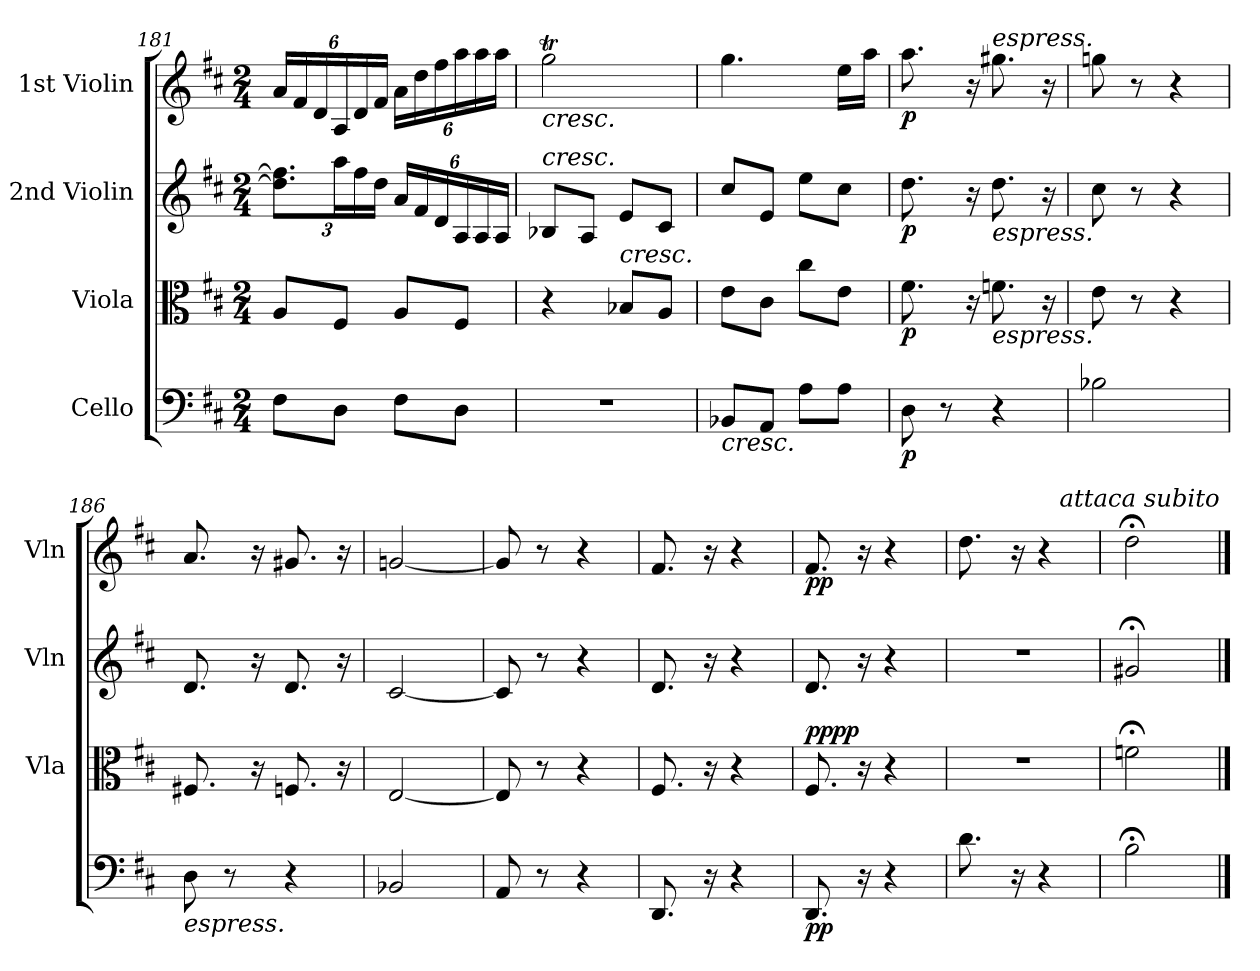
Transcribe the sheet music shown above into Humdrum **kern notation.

**kern	**dynam	**kern	**dynam	**kern	**dynam	**kern	**dynam
*part4	*part4	*part3	*part3	*part2	*part2	*part1	*part1
*staff4	*staff4	*staff3	*staff3	*staff2	*staff2	*staff1	*staff1
*I"Cello	*	*I"Viola	*	*I"2nd Violin	*	*I"1st Violin	*
*	*	*I'Vla	*	*I'Vln	*	*I'Vln	*
*clefF4	*	*clefC3	*	*clefG2	*	*clefG2	*
*k[f#c#]	*	*k[f#c#]	*	*k[f#c#]	*	*k[f#c#]	*
*M2/4	*	*M2/4	*	*M2/4	*	*M2/4	*
*	*	*	*	*Xbrackettup	*	*Xbrackettup	*
=181	=181	=181	=181	=181	=181	=181	=181
8F#\L	.	8A/L	.	12.dd\] 12.ff#\]L	.	24a/LL	.
.	.	.	.	.	.	24f#/	.
.	.	.	.	.	.	24d/	.
8D\J	.	8F#/J	.	24aa\L	.	24A/	.
.	.	.	.	24ff#\	.	24d/	.
.	.	.	.	24dd\JJ	.	24f#/JJ	.
8F#\L	.	8A/L	.	24a/LL	.	24a\LL	.
.	.	.	.	24f#/	.	24dd\	.
.	.	.	.	24d/	.	24ff#\	.
8D\J	.	8F#/J	.	24A/	.	24aa\	.
.	.	.	.	24A/	.	24aa\	.
.	.	.	.	24A/JJ	.	24aa\JJ	.
=182	=182	=182	=182	=182	=182	=182	=182
!	!	!	!	!	!	!LO:TX:b:i:t=cresc.	!
!	!	!	!	!LO:TX:a:i:t=cresc.	!	!	!
2r	.	4r	.	8B-X/L	.	2ggT\	.
.	.	.	.	8A/J	.	.	.
!	!	!LO:TX:a:i:t=cresc.	!	!	!	!	!
.	.	8B-X/L	.	8e/L	.	.	.
.	.	8A/J	.	8c#/J	.	.	.
=183	=183	=183	=183	=183	=183	=183	=183
!LO:TX:b:i:t=cresc.	!	!	!	!	!	!	!
8BB-X/L	.	8e\L	.	8cc#/L	.	4.gg\	.
8AA/J	.	8c#\J	.	8e/J	.	.	.
8A\L	.	8cc#\L	.	8ee\L	.	.	.
8A\J	.	8e\J	.	8cc#\J	.	16eeTTT\LL	.
.	.	.	.	.	.	16aa\JJ	.
!!LO:LB:g=z
=184	=184	=184	=184	=184	=184	=184	=184
!	!LO:DY:b	!	!LO:DY:b	!	!LO:DY:b	!	!LO:DY:b
8D\	p	8.f#\	p	8.dd\	p	8.aa\	p
8r	.	.	.	.	.	.	.
.	.	16r	.	16r	.	16r	.
!	!	!	!	!	!	!LO:TX:a:i:t=espress.	!
!	!	!	!	!LO:TX:b:i:t=espress.	!	!	!
!	!	!LO:TX:b:i:t=espress.	!	!	!	!	!
4r	.	8.fn\	.	8.dd\	.	8.gg#X\	.
.	.	16r	.	16r	.	16r	.
!!LO:LB:g=z
=185	=185	=185	=185	=185	=185	=185	=185
2B-X\	.	8e\	.	8cc#\	.	8ggn\	.
.	.	8r	.	8r	.	8r	.
.	.	4r	.	4r	.	4r	.
=186	=186	=186	=186	=186	=186	=186	=186
!LO:TX:b:i:t=espress.	!	!	!	!	!	!	!
8D\	.	8.F#X/	.	8.d/	.	8.a/	.
8r	.	.	.	.	.	.	.
.	.	16r	.	16r	.	16r	.
4r	.	8.Fn/	.	8.d/	.	8.g#X/	.
.	.	16r	.	16r	.	16r	.
=187	=187	=187	=187	=187	=187	=187	=187
2BB-X/	.	[2E/	.	[2c#/	.	[2gn/	.
=188	=188	=188	=188	=188	=188	=188	=188
8AA/	.	8E/]	.	8c#/]	.	8g/]	.
8r	.	8r	.	8r	.	8r	.
4r	.	4r	.	4r	.	4r	.
=189	=189	=189	=189	=189	=189	=189	=189
8.DD/	.	8.F#/	.	8.d/	.	8.f#/	.
16r	.	16r	.	16r	.	16r	.
4r	.	4r	.	4r	.	4r	.
=190	=190	=190	=190	=190	=190	=190	=190
!	!LO:DY:b	!	!LO:DY:b	!	!	!	!
!	!	!	!LO:DY:n=1:a	!	!	!	!LO:DY:b
8.DD/	pp	8.F#/	pp pp	8.d/	.	8.f#/	pp
16r	.	16r	.	16r	.	16r	.
4r	.	4r	.	4r	.	4r	.
=191	=191	=191	=191	=191	=191	=191	=191
8.d\	.	2r	.	2r	.	8.dd\	.
16r	.	.	.	.	.	16r	.
4r	.	.	.	.	.	4r	.
=192	=192	=192	=192	=192	=192	=192	=192
2B;<\	.	2fn;<\	.	2g#X;</	.	2dd;<\	.
!	!	!	!	!	!	!LO:TX:a:i:t=attaca subito	!
==	==	==	==	==	==	==	==
*-	*-	*-	*-	*-	*-	*-	*-
